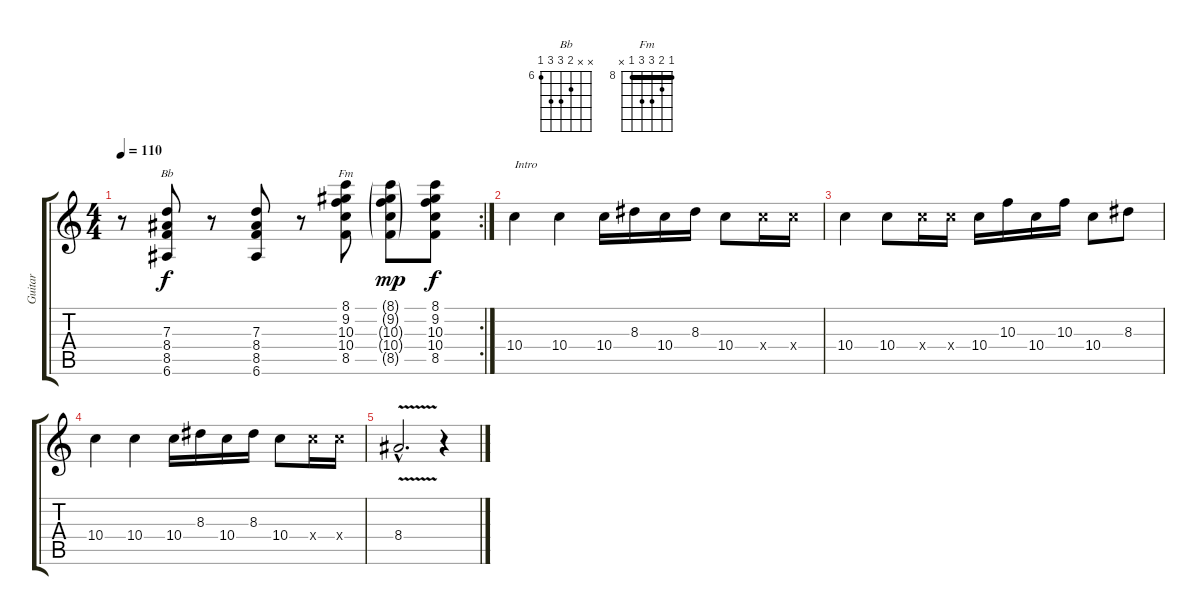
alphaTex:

\track ("Guitar" "Guitar") {instrument distortionguitar}
\staff {score tabs}
\tuning (E4 B3 G3 D3 A2 E2) {hide}
\chord ("Bb" x x 7 8 8 6) {firstfret 6}
\chord ("Fm" 8 9 10 10 8 x) {firstfret 8 barre 8}
\rc 2
\ts (4 4)
\tempo 110
\clef g2
\ks c
r.8{dy f} (7.3 8.4 8.5 6.6).8{ch "Bb"} r.8 (7.3 8.4 8.5 6.6).8 r.8 (8.1 9.2 10.3 10.4 8.5).8{ch "Fm"} (8.1{g} 9.2{g} 10.3{g} 10.4{g} 8.5{g}).8{dy mp} (8.1 9.2 10.3 10.4 8.5).8{dy f} |
10.4.4{txt "Intro"} 10.4.4 10.4.16 8.3.16 10.4.16 8.3.16 10.4.8 10.4{x}.16 10.4{x}.16 |
10.4.4 10.4.8 10.4{x}.16 10.4{x}.16 10.4.16 10.3.16 10.4.16 10.3.16 10.4.8 8.3.8 |
10.4.4 10.4.4 10.4.16 8.3.16 10.4.16 8.3.16 10.4.8 10.4{x}.16 10.4{x}.16 |
8.4{v hac}.2{d} r.4
